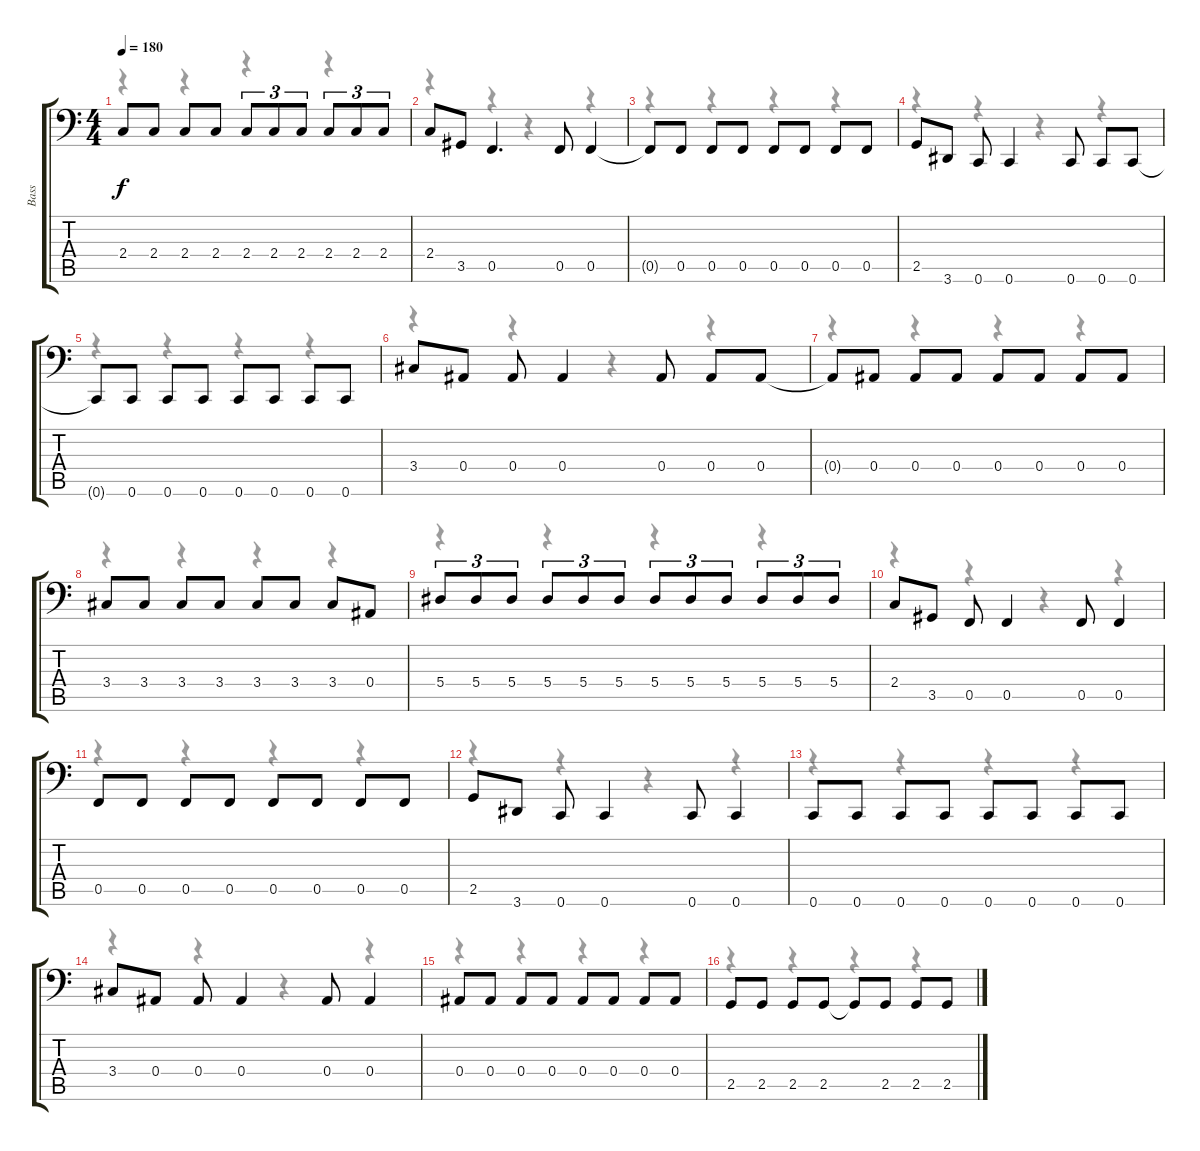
\track ("Bass" "Bass") {instrument electricbassfinger}
\staff {score tabs}
\tuning (C3 G2 Eb2 Bb1 F1 C1) {hide}
\voice
\ts (4 4)
\tempo 180
\clef f4
\ks c
2.4.8{dy f} 2.4.8 2.4.8 2.4.8 2.4.8{tu (3 2)} 2.4.8{tu (3 2)} 2.4.8{tu (3 2)} 2.4.8{tu (3 2)} 2.4.8{tu (3 2)} 2.4.8{tu (3 2)} |
2.4.8 3.5.8 0.5.4{d} 0.5.8 0.5.4 |
0.5{t}.8 0.5.8 0.5.8 0.5.8 0.5.8 0.5.8 0.5.8 0.5.8 |
2.5.8 3.6.8 0.6.8 0.6.4 0.6.8 0.6.8 0.6.8 |
0.6{t}.8 0.6.8 0.6.8 0.6.8 0.6.8 0.6.8 0.6.8 0.6.8 |
3.4.8 0.4.8 0.4.8 0.4.4 0.4.8 0.4.8 0.4.8 |
0.4{t}.8 0.4.8 0.4.8 0.4.8 0.4.8 0.4.8 0.4.8 0.4.8 |
3.4.8 3.4.8 3.4.8 3.4.8 3.4.8 3.4.8 3.4.8 0.4.8 |
5.4.8{tu (3 2)} 5.4.8{tu (3 2)} 5.4.8{tu (3 2)} 5.4.8{tu (3 2)} 5.4.8{tu (3 2)} 5.4.8{tu (3 2)} 5.4.8{tu (3 2)} 5.4.8{tu (3 2)} 5.4.8{tu (3 2)} 5.4.8{tu (3 2)} 5.4.8{tu (3 2)} 5.4.8{tu (3 2)} |
2.4.8 3.5.8 0.5.8 0.5.4 0.5.8 0.5.4 |
0.5.8 0.5.8 0.5.8 0.5.8 0.5.8 0.5.8 0.5.8 0.5.8 |
2.5.8 3.6.8 0.6.8 0.6.4 0.6.8 0.6.4 |
0.6.8 0.6.8 0.6.8 0.6.8 0.6.8 0.6.8 0.6.8 0.6.8 |
3.4.8 0.4.8 0.4.8 0.4.4 0.4.8 0.4.4 |
0.4.8 0.4.8 0.4.8 0.4.8 0.4.8 0.4.8 0.4.8 0.4.8 |
2.5.8 2.5.8 2.5.8 2.5.8 2.5{t}.8 2.5.8 2.5.8 2.5.8
\voice
\clef f4
\ottava regular
\simile none
\ks c
r.4{dy f} r.4 r.4 r.4 |
r.4 r.4 r.4 r.4 |
r.4 r.4 r.4 r.4 |
r.4 r.4 r.4 r.4 |
r.4 r.4 r.4 r.4 |
r.4 r.4 r.4 r.4 |
r.4 r.4 r.4 r.4 |
r.4 r.4 r.4 r.4 |
r.4 r.4 r.4 r.4 |
r.4 r.4 r.4 r.4 |
r.4 r.4 r.4 r.4 |
r.4 r.4 r.4 r.4 |
r.4 r.4 r.4 r.4 |
r.4 r.4 r.4 r.4 |
r.4 r.4 r.4 r.4 |
r.4 r.4 r.4 r.4
